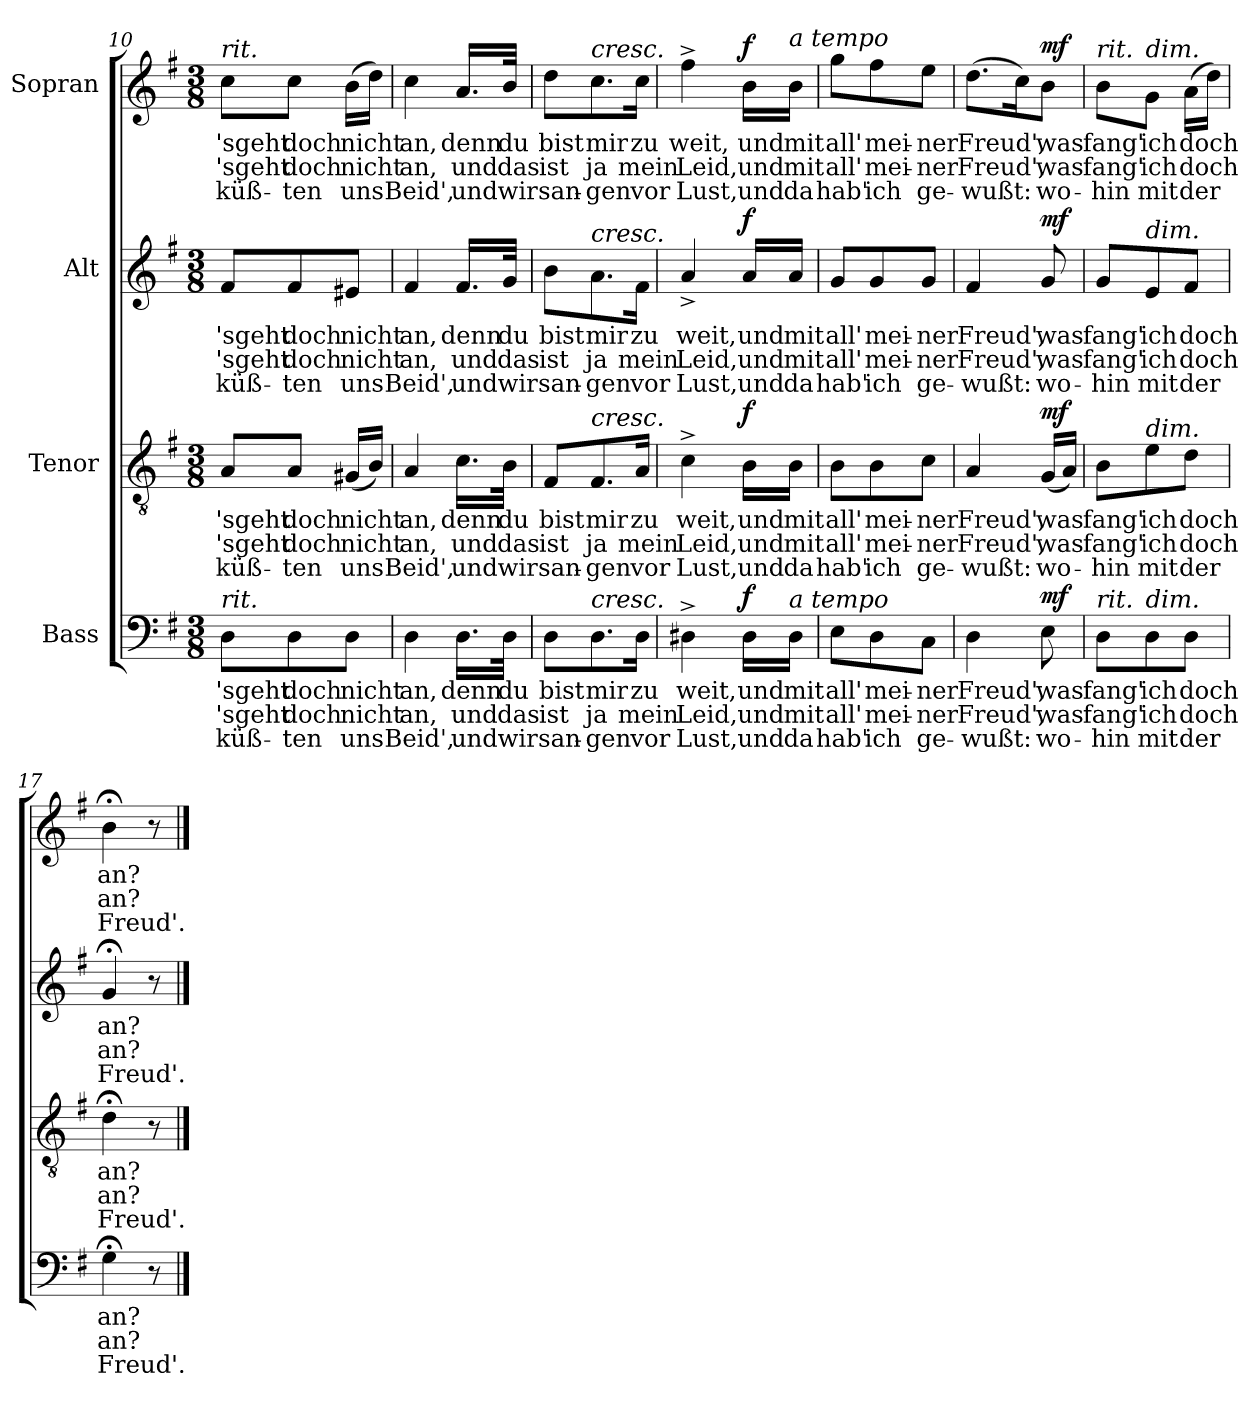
**kern	**text	**text	**text	**dynam	**kern	**text	**text	**text	**dynam	**kern	**text	**text	**text	**dynam	**kern	**text	**text	**text	**dynam
*part4	*part4	*part4	*part4	*part4	*part3	*part3	*part3	*part3	*part3	*part2	*part2	*part2	*part2	*part2	*part1	*part1	*part1	*part1	*part1
*staff4	*staff4	*staff4	*staff4	*staff4	*staff3	*staff3	*staff3	*staff3	*staff3	*staff2	*staff2	*staff2	*staff2	*staff2	*staff1	*staff1	*staff1	*staff1	*staff1
*I"Bass	*	*	*	*	*I"Tenor	*	*	*	*	*I"Alt	*	*	*	*	*I"Sopran	*	*	*	*
*clefF4	*	*	*	*	*clefGv2	*	*	*	*	*clefG2	*	*	*	*	*clefG2	*	*	*	*
*k[f#]	*	*	*	*	*k[f#]	*	*	*	*	*k[f#]	*	*	*	*	*k[f#]	*	*	*	*
*G:	*	*	*	*	*G:	*	*	*	*	*G:	*	*	*	*	*G:	*	*	*	*
*M3/8	*	*	*	*	*M3/8	*	*	*	*	*M3/8	*	*	*	*	*M3/8	*	*	*	*
=10	=10	=10	=10	=10	=10	=10	=10	=10	=10	=10	=10	=10	=10	=10	=10	=10	=10	=10	=10
!	!	!	!	!	!	!	!	!	!	!	!	!	!	!	!LO:TX:a:i:t=rit.	!	!	!	!
!LO:TX:a:i:t=rit.	!	!	!	!	!	!	!	!	!	!	!	!	!	!	!	!	!	!	!
!	!LO:LY:b	!LO:LY:b	!LO:LY:b	!	!	!LO:LY:b	!LO:LY:b	!LO:LY:b	!	!	!LO:LY:b	!LO:LY:b	!LO:LY:b	!	!	!LO:LY:b	!LO:LY:b	!LO:LY:b	!
8D\L	'sgeht	'sgeht	küß-	.	8A/L	'sgeht	'sgeht	küß-	.	8f#/L	'sgeht	'sgeht	küß-	.	8cc\L	'sgeht	'sgeht	küß-	.
!	!LO:LY:b	!LO:LY:b	!LO:LY:b	!	!	!LO:LY:b	!LO:LY:b	!LO:LY:b	!	!	!LO:LY:b	!LO:LY:b	!LO:LY:b	!	!	!LO:LY:b	!LO:LY:b	!LO:LY:b	!
8D\	doch	doch	-ten	.	8A/J	doch	doch	-ten	.	8f#/	doch	doch	-ten	.	8cc\J	doch	doch	-ten	.
!	!LO:LY:b	!LO:LY:b	!LO:LY:b	!	!	!LO:LY:b	!LO:LY:b	!LO:LY:b	!	!	!LO:LY:b	!LO:LY:b	!LO:LY:b	!	!	!LO:LY:b	!LO:LY:b	!LO:LY:b	!
8D\J	nicht	nicht	uns	.	(<16G#X/LL	nicht	nicht	uns	.	8e#X/J	nicht	nicht	uns	.	(>16b\LL	nicht	nicht	uns	.
.	.	.	.	.	16B/JJ)	.	.	.	.	.	.	.	.	.	16dd\JJ)	.	.	.	.
=11	=11	=11	=11	=11	=11	=11	=11	=11	=11	=11	=11	=11	=11	=11	=11	=11	=11	=11	=11
!	!LO:LY:b	!LO:LY:b	!LO:LY:b	!	!	!LO:LY:b	!LO:LY:b	!LO:LY:b	!	!	!LO:LY:b	!LO:LY:b	!LO:LY:b	!	!	!LO:LY:b	!LO:LY:b	!LO:LY:b	!
4D\	an,	an,	Beid',	.	4A/	an,	an,	Beid',	.	4f#/	an,	an,	Beid',	.	4cc\	an,	an,	Beid',	.
!	!LO:LY:b	!LO:LY:b	!LO:LY:b	!	!	!LO:LY:b	!LO:LY:b	!LO:LY:b	!	!	!LO:LY:b	!LO:LY:b	!LO:LY:b	!	!	!LO:LY:b	!LO:LY:b	!LO:LY:b	!
16.D\LL	denn	und	und	.	16.c\LL	denn	und	und	.	16.f#/LL	denn	und	und	.	16.a/LL	denn	und	und	.
!	!LO:LY:b	!LO:LY:b	!LO:LY:b	!	!	!LO:LY:b	!LO:LY:b	!LO:LY:b	!	!	!LO:LY:b	!LO:LY:b	!LO:LY:b	!	!	!LO:LY:b	!LO:LY:b	!LO:LY:b	!
32D\JJk	du	das	wir	.	32B\JJk	du	das	wir	.	32g/JJk	du	das	wir	.	32b/JJk	du	das	wir	.
=12	=12	=12	=12	=12	=12	=12	=12	=12	=12	=12	=12	=12	=12	=12	=12	=12	=12	=12	=12
!	!LO:LY:b	!LO:LY:b	!LO:LY:b	!	!	!LO:LY:b	!LO:LY:b	!LO:LY:b	!	!	!LO:LY:b	!LO:LY:b	!LO:LY:b	!	!	!LO:LY:b	!LO:LY:b	!LO:LY:b	!
8D\L	bist	ist	san-	.	8F#/L	bist	ist	san-	.	8b\L	bist	ist	san-	.	8dd\L	bist	ist	san-	.
!	!	!	!	!	!	!	!	!	!	!	!	!	!	!	!LO:TX:a:i:t=cresc.	!	!	!	!
!	!	!	!	!	!	!	!	!	!	!LO:TX:a:i:t=cresc.	!	!	!	!	!	!	!	!	!
!	!	!	!	!	!LO:TX:a:i:t=cresc.	!	!	!	!	!	!	!	!	!	!	!	!	!	!
!LO:TX:a:i:t=cresc.	!	!	!	!	!	!	!	!	!	!	!	!	!	!	!	!	!	!	!
!	!LO:LY:b	!LO:LY:b	!LO:LY:b	!	!	!LO:LY:b	!LO:LY:b	!LO:LY:b	!	!	!LO:LY:b	!LO:LY:b	!LO:LY:b	!	!	!LO:LY:b	!LO:LY:b	!LO:LY:b	!
8.D\	mir	ja	-gen	.	8.F#/	mir	ja	-gen	.	8.a\	mir	ja	-gen	.	8.cc\	mir	ja	-gen	.
!	!LO:LY:b	!LO:LY:b	!LO:LY:b	!	!	!LO:LY:b	!LO:LY:b	!LO:LY:b	!	!	!LO:LY:b	!LO:LY:b	!LO:LY:b	!	!	!LO:LY:b	!LO:LY:b	!LO:LY:b	!
16D\Jk	zu	mein	vor	.	16A/Jk	zu	mein	vor	.	16f#\Jk	zu	mein	vor	.	16cc\Jk	zu	mein	vor	.
!!LO:PB:g=z
=13	=13	=13	=13	=13	=13	=13	=13	=13	=13	=13	=13	=13	=13	=13	=13	=13	=13	=13	=13
!	!LO:LY:b	!LO:LY:b	!LO:LY:b	!	!	!LO:LY:b	!LO:LY:b	!LO:LY:b	!	!	!LO:LY:b	!LO:LY:b	!LO:LY:b	!	!	!LO:LY:b	!LO:LY:b	!LO:LY:b	!
4D#X^\	weit,	Leid,	Lust,	.	4c^\	weit,	Leid,	Lust,	.	4a^/	weit,	Leid,	Lust,	.	4ff#^\	weit,	Leid,	Lust,	.
!	!LO:LY:b	!LO:LY:b	!LO:LY:b	!LO:DY:a	!	!LO:LY:b	!LO:LY:b	!LO:LY:b	!LO:DY:a	!	!LO:LY:b	!LO:LY:b	!LO:LY:b	!LO:DY:a	!	!LO:LY:b	!LO:LY:b	!LO:LY:b	!LO:DY:a
16D#\LL	und	und	und	f	16B\LL	und	und	und	f	16a/LL	und	und	und	f	16b\LL	und	und	und	f
!	!	!	!	!	!	!	!	!	!	!	!	!	!	!	!LO:TX:a:i:t=a tempo	!	!	!	!
!LO:TX:a:i:t=a tempo	!	!	!	!	!	!	!	!	!	!	!	!	!	!	!	!	!	!	!
!	!LO:LY:b	!LO:LY:b	!LO:LY:b	!	!	!LO:LY:b	!LO:LY:b	!LO:LY:b	!	!	!LO:LY:b	!LO:LY:b	!LO:LY:b	!	!	!LO:LY:b	!LO:LY:b	!LO:LY:b	!
16D#\JJ	mit	mit	da	.	16B\JJ	mit	mit	da	.	16a/JJ	mit	mit	da	.	16b\JJ	mit	mit	da	.
=14	=14	=14	=14	=14	=14	=14	=14	=14	=14	=14	=14	=14	=14	=14	=14	=14	=14	=14	=14
!	!LO:LY:b	!LO:LY:b	!LO:LY:b	!	!	!LO:LY:b	!LO:LY:b	!LO:LY:b	!	!	!LO:LY:b	!LO:LY:b	!LO:LY:b	!	!	!LO:LY:b	!LO:LY:b	!LO:LY:b	!
8E\L	all'	all'	hab'	.	8B\L	all'	all'	hab'	.	8g/L	all'	all'	hab'	.	8gg\L	all'	all'	hab'	.
!	!LO:LY:b	!LO:LY:b	!LO:LY:b	!	!	!LO:LY:b	!LO:LY:b	!LO:LY:b	!	!	!LO:LY:b	!LO:LY:b	!LO:LY:b	!	!	!LO:LY:b	!LO:LY:b	!LO:LY:b	!
8D\	mei-	mei-	ich	.	8B\	mei-	mei-	ich	.	8g/	mei-	mei-	ich	.	8ff#\	mei-	mei-	ich	.
!	!LO:LY:b	!LO:LY:b	!LO:LY:b	!	!	!LO:LY:b	!LO:LY:b	!LO:LY:b	!	!	!LO:LY:b	!LO:LY:b	!LO:LY:b	!	!	!LO:LY:b	!LO:LY:b	!LO:LY:b	!
8C\J	-ner	-ner	ge-	.	8c\J	-ner	-ner	ge-	.	8g/J	-ner	-ner	ge-	.	8ee\J	-ner	-ner	ge-	.
=15	=15	=15	=15	=15	=15	=15	=15	=15	=15	=15	=15	=15	=15	=15	=15	=15	=15	=15	=15
!	!LO:LY:b	!LO:LY:b	!LO:LY:b	!	!	!LO:LY:b	!LO:LY:b	!LO:LY:b	!	!	!LO:LY:b	!LO:LY:b	!LO:LY:b	!	!	!LO:LY:b	!LO:LY:b	!LO:LY:b	!
4D\	Freud',	Freud',	-wußt:	.	4A/	Freud',	Freud',	-wußt:	.	4f#/	Freud',	Freud',	-wußt:	.	(>8.dd\L	Freud',	Freud',	-wußt:	.
.	.	.	.	.	.	.	.	.	.	.	.	.	.	.	16cc\K)	.	.	.	.
!	!LO:LY:b	!LO:LY:b	!LO:LY:b	!LO:DY:a	!	!LO:LY:b	!LO:LY:b	!LO:LY:b	!LO:DY:a	!	!LO:LY:b	!LO:LY:b	!LO:LY:b	!LO:DY:a	!	!LO:LY:b	!LO:LY:b	!LO:LY:b	!LO:DY:a
8E\	was	was	wo-	mf	(<16G/LL	was	was	wo-	mf	8g/	was	was	wo-	mf	8b\J	was	was	wo-	mf
.	.	.	.	.	16A/JJ)	.	.	.	.	.	.	.	.	.	.	.	.	.	.
=16	=16	=16	=16	=16	=16	=16	=16	=16	=16	=16	=16	=16	=16	=16	=16	=16	=16	=16	=16
!	!	!	!	!	!	!	!	!	!	!	!	!	!	!	!LO:TX:a:i:t=rit.	!	!	!	!
!LO:TX:a:i:t=rit.	!	!	!	!	!	!	!	!	!	!	!	!	!	!	!	!	!	!	!
!	!LO:LY:b	!LO:LY:b	!LO:LY:b	!	!	!LO:LY:b	!LO:LY:b	!LO:LY:b	!	!	!LO:LY:b	!LO:LY:b	!LO:LY:b	!	!	!LO:LY:b	!LO:LY:b	!LO:LY:b	!
8D\L	fang'	fang'	-hin	.	8B\L	fang'	fang'	-hin	.	8g/L	fang'	fang'	-hin	.	8b\L	fang'	fang'	-hin	.
!	!	!	!	!	!	!	!	!	!	!	!	!	!	!	!LO:TX:a:i:t=dim.	!	!	!	!
!	!	!	!	!	!	!	!	!	!	!LO:TX:a:i:t=dim.	!	!	!	!	!	!	!	!	!
!	!	!	!	!	!LO:TX:a:i:t=dim.	!	!	!	!	!	!	!	!	!	!	!	!	!	!
!LO:TX:a:i:t=dim.	!	!	!	!	!	!	!	!	!	!	!	!	!	!	!	!	!	!	!
!	!LO:LY:b	!LO:LY:b	!LO:LY:b	!	!	!LO:LY:b	!LO:LY:b	!LO:LY:b	!	!	!LO:LY:b	!LO:LY:b	!LO:LY:b	!	!	!LO:LY:b	!LO:LY:b	!LO:LY:b	!
8D\	ich	ich	mit	.	8e\	ich	ich	mit	.	8e/	ich	ich	mit	.	8g\J	ich	ich	mit	.
!	!LO:LY:b	!LO:LY:b	!LO:LY:b	!	!	!LO:LY:b	!LO:LY:b	!LO:LY:b	!	!	!LO:LY:b	!LO:LY:b	!LO:LY:b	!	!	!LO:LY:b	!LO:LY:b	!LO:LY:b	!
8D\J	doch	doch	der	.	8d\J	doch	doch	der	.	8f#/J	doch	doch	der	.	(>16a\LL	doch	doch	der	.
.	.	.	.	.	.	.	.	.	.	.	.	.	.	.	16dd\JJ)	.	.	.	.
=17	=17	=17	=17	=17	=17	=17	=17	=17	=17	=17	=17	=17	=17	=17	=17	=17	=17	=17	=17
!	!LO:LY:b	!LO:LY:b	!LO:LY:b	!	!	!LO:LY:b	!LO:LY:b	!LO:LY:b	!	!	!LO:LY:b	!LO:LY:b	!LO:LY:b	!	!	!LO:LY:b	!LO:LY:b	!LO:LY:b	!
4G;<\	an?	an?	Freud'.	.	4d;<\	an?	an?	Freud'.	.	4g;</	an?	an?	Freud'.	.	4b;<\	an?	an?	Freud'.	.
8r	.	.	.	.	8r	.	.	.	.	8r	.	.	.	.	8r	.	.	.	.
==	==	==	==	==	==	==	==	==	==	==	==	==	==	==	==	==	==	==	==
*-	*-	*-	*-	*-	*-	*-	*-	*-	*-	*-	*-	*-	*-	*-	*-	*-	*-	*-	*-
